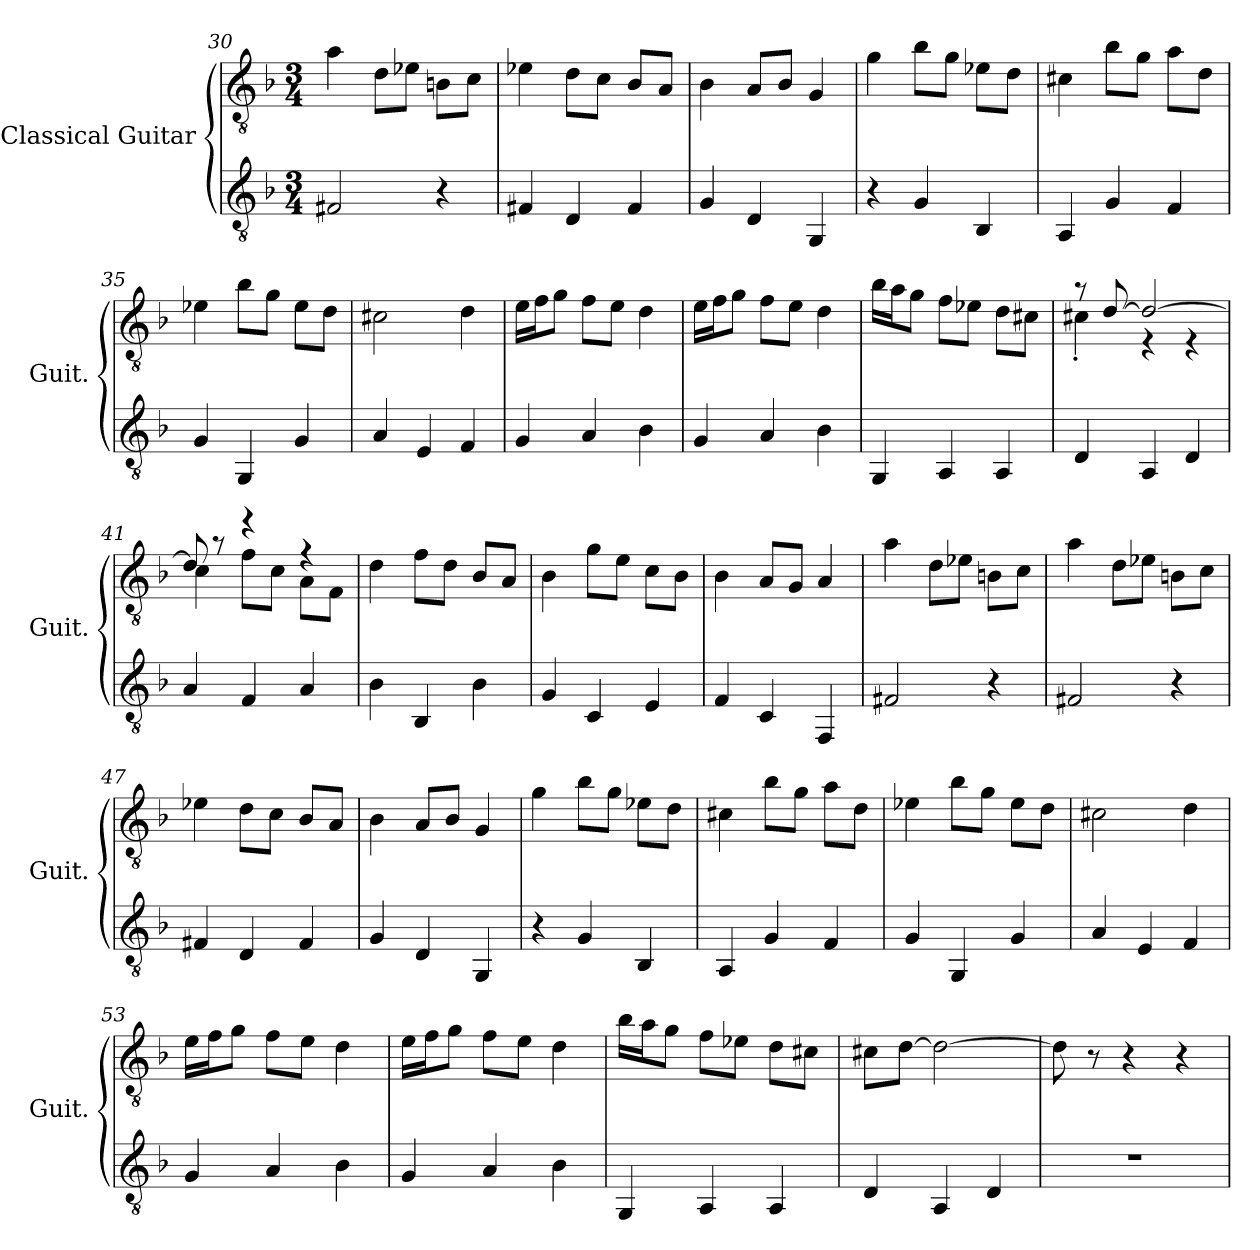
**kern	**kern
*part2	*part1
*staff2	*staff1
*I"Classical Guitar	*I"Classical Guitar
*I'Guit.	*I'Guit.
*clefGv2	*clefGv2
*k[b-]	*k[b-]
*M3/4	*M3/4
=30	=30
2F#X/	4a\
.	8d\L
.	8e-X\J
4r	8Bn\L
.	8c\J
=31	=31
4F#X/	4e-X\
4D/	8d\L
.	8c\J
4F#/	8B-/L
.	8A/J
=32	=32
4G/	4B-\
4D/	8A/L
.	8B-/J
4GG/	4G/
!!LO:LB:g=z
=33	=33
4r	4g\
4G/	8b-\L
.	8g\J
4BB-/	8e-X\L
.	8d\J
=34	=34
4AA/	4c#X\
4G/	8b-\L
.	8g\J
4F/	8a\L
.	8d\J
=35	=35
4G/	4e-X\
4GG/	8b-\L
.	8g\J
4G/	8e-\L
.	8d\J
=36	=36
4A/	2c#X\
4E/	.
4F/	4d\
=37	=37
4G/	16e\LL
.	16f\J
.	8g\J
4A/	8f\L
.	8e\J
4B-\	4d\
=38	=38
4G/	16e\LL
.	16f\J
.	8g\J
4A/	8f\L
.	8e\J
4B-\	4d\
!!LO:PB:g=z
=39	=39
4GG/	16b-\LL
.	16a\J
.	8g\J
4AA/	8f\L
.	8e-X\J
4AA/	8d\L
.	8c#X\J
=40	=40
*	*^
4D/	8r	4c#X'\
.	[8d/	.
4AA/	2d/_	4r
4D/	.	4r
=41	=41	=41
4A/	8d/]	4c\
.	8r	.
4F/	4r	8f\L
.	.	8c\J
4A/	4r	8A\L
.	.	8F\J
*	*v	*v
=42	=42
4B-\	4d\
4BB-/	8f\L
.	8d\J
4B-\	8B-/L
.	8A/J
=43	=43
4G/	4B-\
4C/	8g\L
.	8e\J
4E/	8c\L
.	8B-\J
=44	=44
4F/	4B-\
4C/	8A/L
.	8G/J
4FF/	4A/
!!LO:LB:g=z
=45	=45
2F#X/	4a\
.	8d\L
.	8e-X\J
4r	8Bn\L
.	8c\J
=46	=46
2F#X/	4a\
.	8d\L
.	8e-X\J
4r	8Bn\L
.	8c\J
=47	=47
4F#X/	4e-X\
4D/	8d\L
.	8c\J
4F#/	8B-/L
.	8A/J
=48	=48
4G/	4B-\
4D/	8A/L
.	8B-/J
4GG/	4G/
=49	=49
4r	4g\
4G/	8b-\L
.	8g\J
4BB-/	8e-X\L
.	8d\J
=50	=50
4AA/	4c#X\
4G/	8b-\L
.	8g\J
4F/	8a\L
.	8d\J
!!LO:LB:g=z
=51	=51
4G/	4e-X\
4GG/	8b-\L
.	8g\J
4G/	8e-\L
.	8d\J
=52	=52
4A/	2c#X\
4E/	.
4F/	4d\
=53	=53
4G/	16e\LL
.	16f\J
.	8g\J
4A/	8f\L
.	8e\J
4B-\	4d\
=54	=54
4G/	16e\LL
.	16f\J
.	8g\J
4A/	8f\L
.	8e\J
4B-\	4d\
=55	=55
4GG/	16b-\LL
.	16a\J
.	8g\J
4AA/	8f\L
.	8e-X\J
4AA/	8d\L
.	8c#X\J
=56	=56
4D/	8c#X\L
.	[8d\J
4AA/	2d\_
4D/	.
=57	=57
2.r	8d\]
.	8r
.	4r
.	4r
=	=
*-	*-
